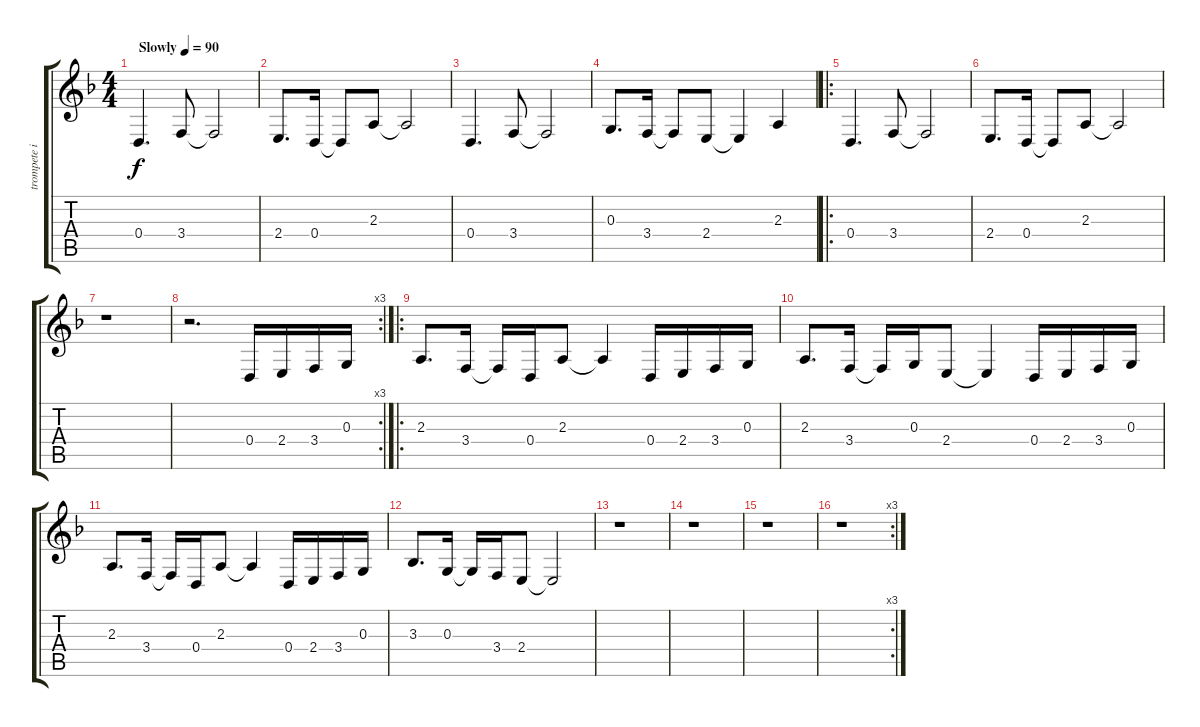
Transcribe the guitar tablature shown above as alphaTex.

\track ("trompete in c" "trompete i") {instrument trumpet}
\staff {score tabs}
\tuning (E4 B3 G3 D3 A2 E2) {hide}
\ts (4 4)
\tempo (90 "Slowly")
\clef g2
\ks dminor
0.4.4{d dy f instrument trumpet} 3.4.8 3.4{t}.2 |
2.4.8{d} 0.4.16 0.4{t}.8 2.3.8 2.3{t}.2 |
0.4.4{d} 3.4.8 3.4{t}.2 |
0.3.8{d} 3.4.16 3.4{t}.8 2.4.8 2.4{t}.4 2.3.4 |
\ro
0.4.4{d} 3.4.8 3.4{t}.2 |
2.4.8{d} 0.4.16 0.4{t}.8 2.3.8 2.3{t}.2 |
r.1 |
\rc 3
r.2{d} 0.4.16 2.4.16 3.4.16 0.3.16 |
\ro
2.3.8{d} 3.4.16 3.4{t}.16 0.4.16 2.3.8 2.3{t}.4 0.4.16 2.4.16 3.4.16 0.3.16 |
2.3.8{d} 3.4.16 3.4{t}.16 0.3.16 2.4.8 2.4{t}.4 0.4.16 2.4.16 3.4.16 0.3.16 |
2.3.8{d} 3.4.16 3.4{t}.16 0.4.16 2.3.8 2.3{t}.4 0.4.16 2.4.16 3.4.16 0.3.16 |
3.3.8{d} 0.3.16 0.3{t}.16 3.4.16 2.4.8 2.4{t}.2 |
r.1 |
r.1 |
r.1 |
\rc 3
r.1
